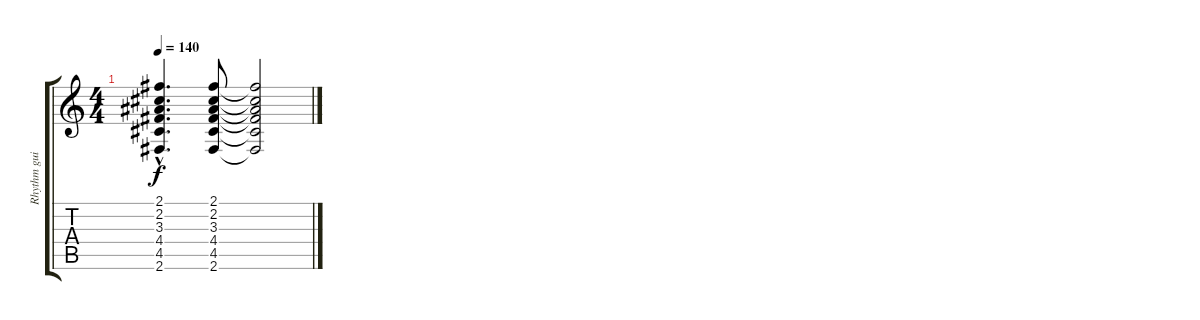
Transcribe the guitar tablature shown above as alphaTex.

\track ("Rhythm guitar" "Rhythm gui") {instrument acousticguitarsteel}
\staff {score tabs}
\tuning (E4 B3 G3 D3 A2 E2) {hide}
\ts (4 4)
\tempo 140
\clef g2
\ks c
(2.1{hac} 2.2{hac} 3.3{hac} 4.4{hac} 4.5{hac} 2.6{hac}).4{d dy f} (2.1 2.2 3.3 4.4 4.5 2.6).8 (2.1{t} 2.2{t} 3.3{t} 4.4{t} 4.5{t} 2.6{t}).2
